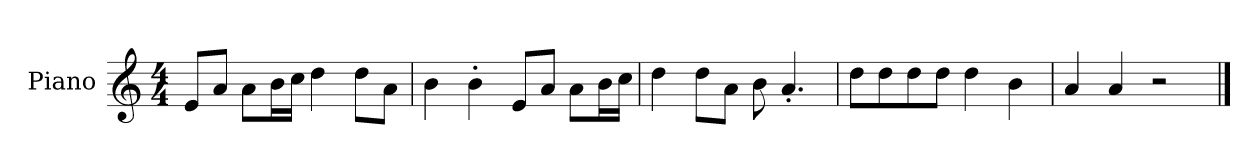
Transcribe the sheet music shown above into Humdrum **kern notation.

**kern
*part1
*staff1
*I"Piano
*I'P-no
*clefG2
*k[]
*M4/4
*MM90
=1
8e/L
8a/J
8a\L
16b\L
16cc\JJ
4dd\
8dd\L
8a\J
=2
4b\
4b'\
8e/L
8a/J
8a\L
16b\L
16cc\JJ
=3
4dd\
8dd\L
8a\J
8b\
4.a'/
=4
8dd\L
8dd\
8dd\
8dd\J
4dd\
4b\
=5
4a/
4a/
2r
==
*-
